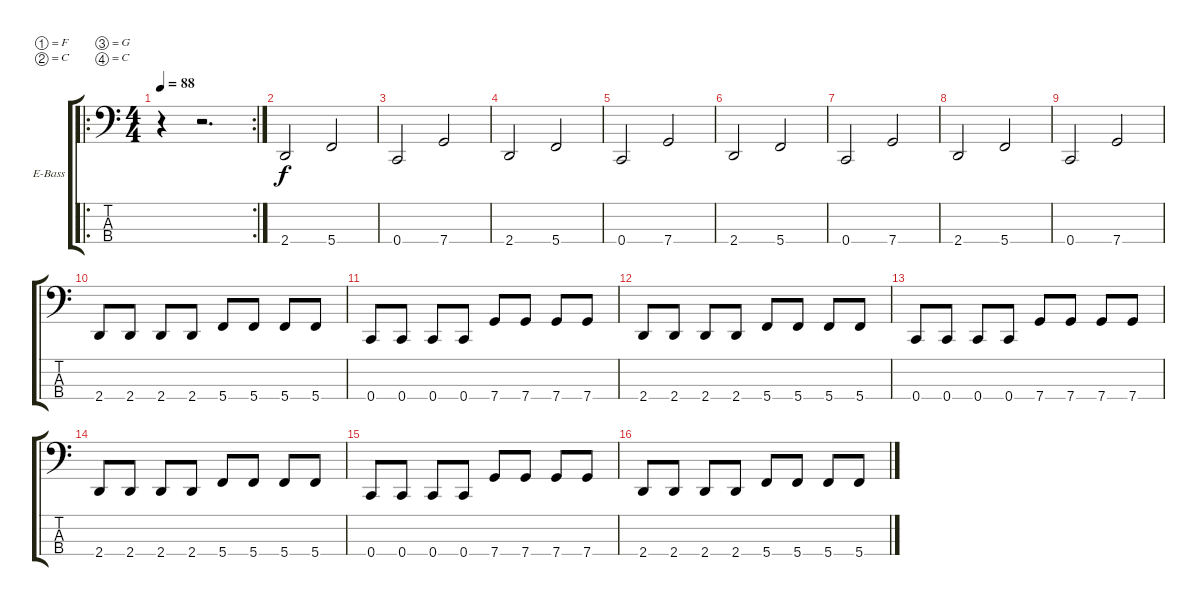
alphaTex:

\bracketExtendMode groupsimilarinstruments
\firstSystemTrackNameOrientation horizontal
\otherSystemsTrackNameOrientation horizontal
\track ("Electric Bass" "E-Bass") {instrument electricbassfinger}
\staff {score tabs}
\tuning (F2 C2 G1 C1)
\ro
\rc 2
\ts (4 4)
\tempo 88
\clef f4
\ks c
r.4{dy f instrument electricbassfinger} r.2{d} |
2.4.2 5.4.2 |
0.4.2 7.4.2 |
2.4.2 5.4.2 |
0.4.2 7.4.2 |
2.4.2 5.4.2 |
0.4.2 7.4.2 |
2.4.2 5.4.2 |
0.4.2 7.4.2 |
2.4.8 2.4.8 2.4.8 2.4.8 5.4.8 5.4.8 5.4.8 5.4.8 |
0.4.8 0.4.8 0.4.8 0.4.8 7.4.8 7.4.8 7.4.8 7.4.8 |
2.4.8 2.4.8 2.4.8 2.4.8 5.4.8 5.4.8 5.4.8 5.4.8 |
0.4.8 0.4.8 0.4.8 0.4.8 7.4.8 7.4.8 7.4.8 7.4.8 |
2.4.8 2.4.8 2.4.8 2.4.8 5.4.8 5.4.8 5.4.8 5.4.8 |
0.4.8 0.4.8 0.4.8 0.4.8 7.4.8 7.4.8 7.4.8 7.4.8 |
2.4.8 2.4.8 2.4.8 2.4.8 5.4.8 5.4.8 5.4.8 5.4.8
